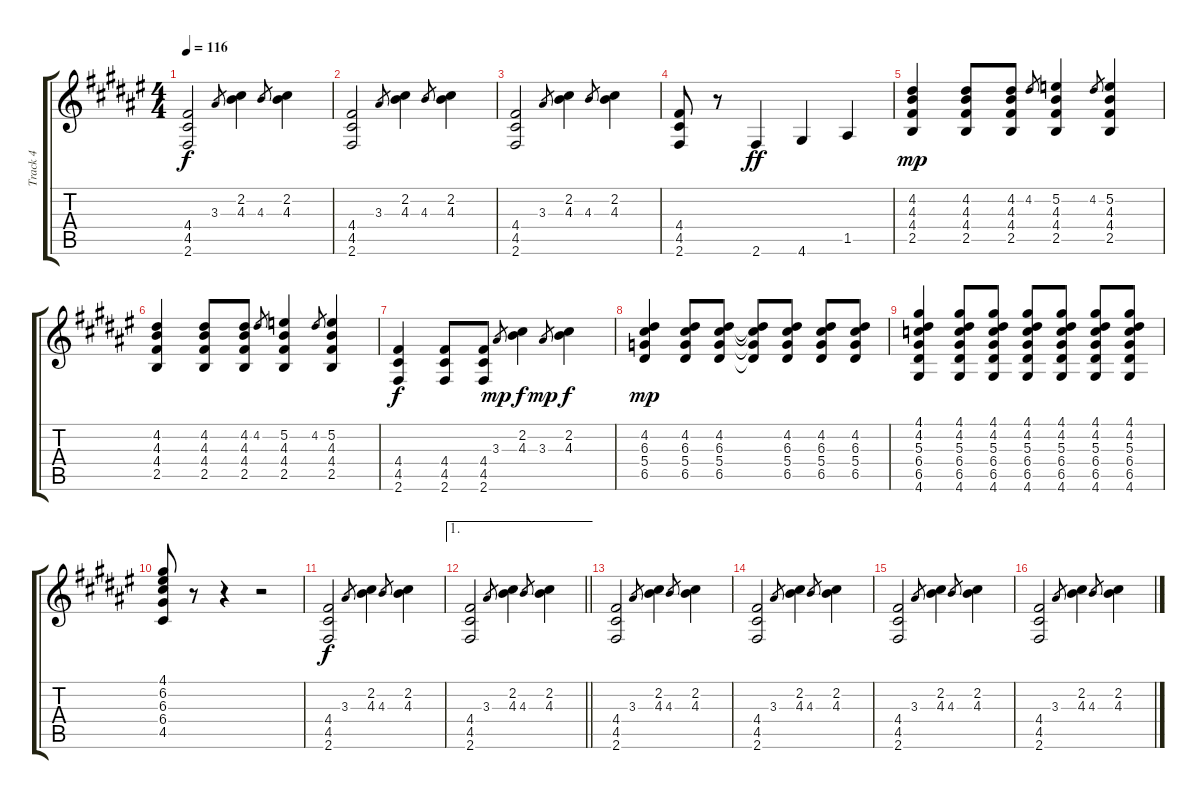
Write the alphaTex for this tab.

\track ("Track 4" "Track 4") {instrument electricguitarjazz}
\staff {score tabs}
\tuning (E4 B3 G3 D3 A2 E2) {hide}
\ts (4 4)
\tempo 116
\clef g2
\ks f#
(4.4 4.5 2.6).2{dy f} 3.3.8{gr} (2.2 4.3).4 4.3.8{gr} (2.2 4.3).4 |
(4.4 4.5 2.6).2 3.3.8{gr} (2.2 4.3).4 4.3.8{gr} (2.2 4.3).4 |
(4.4 4.5 2.6).2 3.3.8{gr} (2.2 4.3).4 4.3.8{gr} (2.2 4.3).4 |
(4.4 4.5 2.6).8 r.8 2.6.4{dy ff} 4.6.4 1.5.4 |
(4.2 4.3 4.4 2.5).4{dy mp} (4.2 4.3 4.4 2.5).8 (4.2 4.3 4.4 2.5).8 4.2.8{gr} (5.2 4.3 4.4 2.5).4 4.2.8{gr} (5.2 4.3 4.4 2.5).4 |
(4.2 4.3 4.4 2.5).4 (4.2 4.3 4.4 2.5).8 (4.2 4.3 4.4 2.5).8 4.2.8{gr} (5.2 4.3 4.4 2.5).4 4.2.8{gr} (5.2 4.3 4.4 2.5).4 |
(4.4 4.5 2.6).4{dy f} (4.4 4.5 2.6).8 (4.4 4.5 2.6).8 3.3.8{gr dy mp} (2.2 4.3).4{dy f} 3.3.8{gr dy mp} (2.2 4.3).4{dy f} |
(4.2 6.3 5.4 6.5).4{dy mp} (4.2 6.3 5.4 6.5).8 (4.2 6.3 5.4 6.5).8 (4.2{t} 6.3{t} 5.4{t} 6.5{t}).8 (4.2 6.3 5.4 6.5).8 (4.2 6.3 5.4 6.5).8 (4.2 6.3 5.4 6.5).8 |
(4.1 4.2 5.3 6.4 6.5 4.6).4 (4.1 4.2 5.3 6.4 6.5 4.6).8 (4.1 4.2 5.3 6.4 6.5 4.6).8 (4.1 4.2 5.3 6.4 6.5 4.6).8 (4.1 4.2 5.3 6.4 6.5 4.6).8 (4.1 4.2 5.3 6.4 6.5 4.6).8 (4.1 4.2 5.3 6.4 6.5 4.6).8 |
(4.1 6.2 6.3 6.4 4.5).8 r.8 r.4 r.2 |
(4.4 4.5 2.6).2{dy f} 3.3.8{gr} (2.2 4.3).4 4.3.8{gr} (2.2 4.3).4 |
\ae 1
\barLineRight lightlight
(4.4 4.5 2.6).2 3.3.8{gr} (2.2 4.3).4 4.3.8{gr} (2.2 4.3).4 |
(4.4 4.5 2.6).2 3.3.8{gr} (2.2 4.3).4 4.3.8{gr} (2.2 4.3).4 |
(4.4 4.5 2.6).2 3.3.8{gr} (2.2 4.3).4 4.3.8{gr} (2.2 4.3).4 |
(4.4 4.5 2.6).2 3.3.8{gr} (2.2 4.3).4 4.3.8{gr} (2.2 4.3).4 |
(4.4 4.5 2.6).2 3.3.8{gr} (2.2 4.3).4 4.3.8{gr} (2.2 4.3).4
